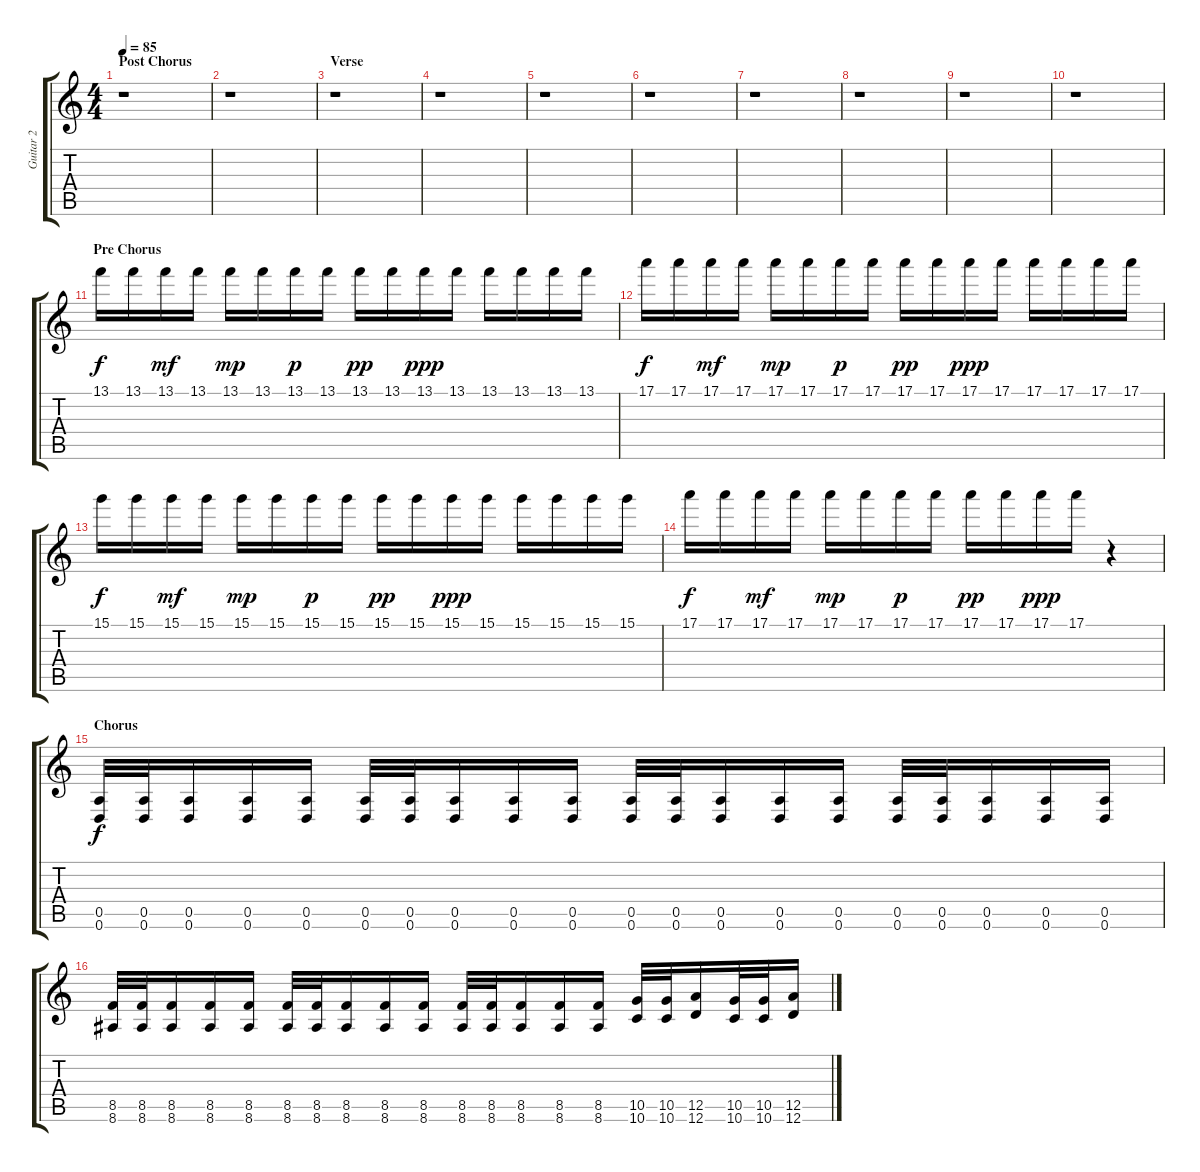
\track ("Guitar 2" "Guitar 2") {instrument distortionguitar}
\staff {score tabs}
\tuning (E4 B3 G3 D3 A2 D2) {hide}
\ts (4 4)
\section ("" "Post Chorus")
\tempo 85
\clef g2
\ks c
r.1{dy f} |
r.1 |
\section ("" "Verse")
r.1 |
r.1 |
r.1 |
r.1 |
r.1 |
r.1 |
r.1 |
r.1 |
\section ("" "Pre Chorus")
13.1.16 13.1.16 13.1.16{dy mf} 13.1.16 13.1.16{dy mp} 13.1.16 13.1.16{dy p} 13.1.16 13.1.16{dy pp} 13.1.16 13.1.16{dy ppp} 13.1.16 13.1.16 13.1.16 13.1.16 13.1.16 |
17.1.16{dy f} 17.1.16 17.1.16{dy mf} 17.1.16 17.1.16{dy mp} 17.1.16 17.1.16{dy p} 17.1.16 17.1.16{dy pp} 17.1.16 17.1.16{dy ppp} 17.1.16 17.1.16 17.1.16 17.1.16 17.1.16 |
15.1.16{dy f} 15.1.16 15.1.16{dy mf} 15.1.16 15.1.16{dy mp} 15.1.16 15.1.16{dy p} 15.1.16 15.1.16{dy pp} 15.1.16 15.1.16{dy ppp} 15.1.16 15.1.16 15.1.16 15.1.16 15.1.16 |
17.1.16{dy f} 17.1.16 17.1.16{dy mf} 17.1.16 17.1.16{dy mp} 17.1.16 17.1.16{dy p} 17.1.16 17.1.16{dy pp} 17.1.16 17.1.16{dy ppp} 17.1.16 r.4 |
\section ("" "Chorus")
(0.5 0.6).32{dy f} (0.5 0.6).32 (0.5 0.6).16 (0.5 0.6).16 (0.5 0.6).16 (0.5 0.6).32 (0.5 0.6).32 (0.5 0.6).16 (0.5 0.6).16 (0.5 0.6).16 (0.5 0.6).32 (0.5 0.6).32 (0.5 0.6).16 (0.5 0.6).16 (0.5 0.6).16 (0.5 0.6).32 (0.5 0.6).32 (0.5 0.6).16 (0.5 0.6).16 (0.5 0.6).16 |
(8.5 8.6).32 (8.5 8.6).32 (8.5 8.6).16 (8.5 8.6).16 (8.5 8.6).16 (8.5 8.6).32 (8.5 8.6).32 (8.5 8.6).16 (8.5 8.6).16 (8.5 8.6).16 (8.5 8.6).32 (8.5 8.6).32 (8.5 8.6).16 (8.5 8.6).16 (8.5 8.6).16 (10.5 10.6).32 (10.5 10.6).32 (12.5 12.6).16 (10.5 10.6).32 (10.5 10.6).32 (12.5 12.6).16
